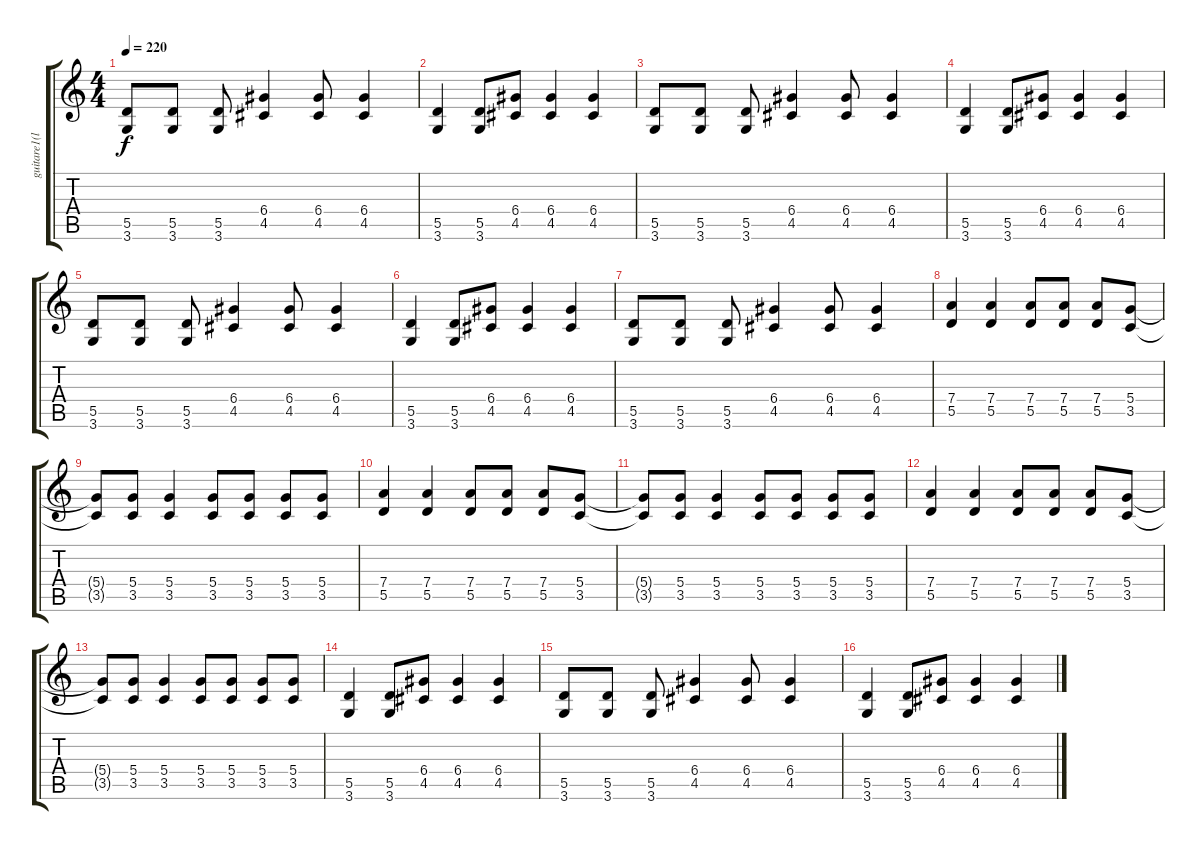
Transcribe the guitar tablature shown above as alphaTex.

\track ("guitare1(lars)" "guitare1(l") {instrument distortionguitar}
\staff {score tabs}
\tuning (E4 B3 G3 D3 A2 E2) {hide}
\ts (4 4)
\tempo 220
\clef g2
\ks c
(5.5 3.6).8{dy f} (5.5 3.6).8 (5.5 3.6).8 (6.4 4.5).4 (6.4 4.5).8 (6.4 4.5).4 |
(5.5 3.6).4 (5.5 3.6).8 (6.4 4.5).8 (6.4 4.5).4 (6.4 4.5).4 |
(5.5 3.6).8 (5.5 3.6).8 (5.5 3.6).8 (6.4 4.5).4 (6.4 4.5).8 (6.4 4.5).4 |
(5.5 3.6).4 (5.5 3.6).8 (6.4 4.5).8 (6.4 4.5).4 (6.4 4.5).4 |
(5.5 3.6).8 (5.5 3.6).8 (5.5 3.6).8 (6.4 4.5).4 (6.4 4.5).8 (6.4 4.5).4 |
(5.5 3.6).4 (5.5 3.6).8 (6.4 4.5).8 (6.4 4.5).4 (6.4 4.5).4 |
(5.5 3.6).8 (5.5 3.6).8 (5.5 3.6).8 (6.4 4.5).4 (6.4 4.5).8 (6.4 4.5).4 |
(7.4 5.5).4 (7.4 5.5).4 (7.4 5.5).8 (7.4 5.5).8 (7.4 5.5).8 (5.4 3.5).8 |
(5.4{t} 3.5{t}).8 (5.4 3.5).8 (5.4 3.5).4 (5.4 3.5).8 (5.4 3.5).8 (5.4 3.5).8 (5.4 3.5).8 |
(7.4 5.5).4 (7.4 5.5).4 (7.4 5.5).8 (7.4 5.5).8 (7.4 5.5).8 (5.4 3.5).8 |
(5.4{t} 3.5{t}).8 (5.4 3.5).8 (5.4 3.5).4 (5.4 3.5).8 (5.4 3.5).8 (5.4 3.5).8 (5.4 3.5).8 |
(7.4 5.5).4 (7.4 5.5).4 (7.4 5.5).8 (7.4 5.5).8 (7.4 5.5).8 (5.4 3.5).8 |
(5.4{t} 3.5{t}).8 (5.4 3.5).8 (5.4 3.5).4 (5.4 3.5).8 (5.4 3.5).8 (5.4 3.5).8 (5.4 3.5).8 |
(5.5 3.6).4 (5.5 3.6).8 (6.4 4.5).8 (6.4 4.5).4 (6.4 4.5).4 |
(5.5 3.6).8 (5.5 3.6).8 (5.5 3.6).8 (6.4 4.5).4 (6.4 4.5).8 (6.4 4.5).4 |
(5.5 3.6).4 (5.5 3.6).8 (6.4 4.5).8 (6.4 4.5).4 (6.4 4.5).4
